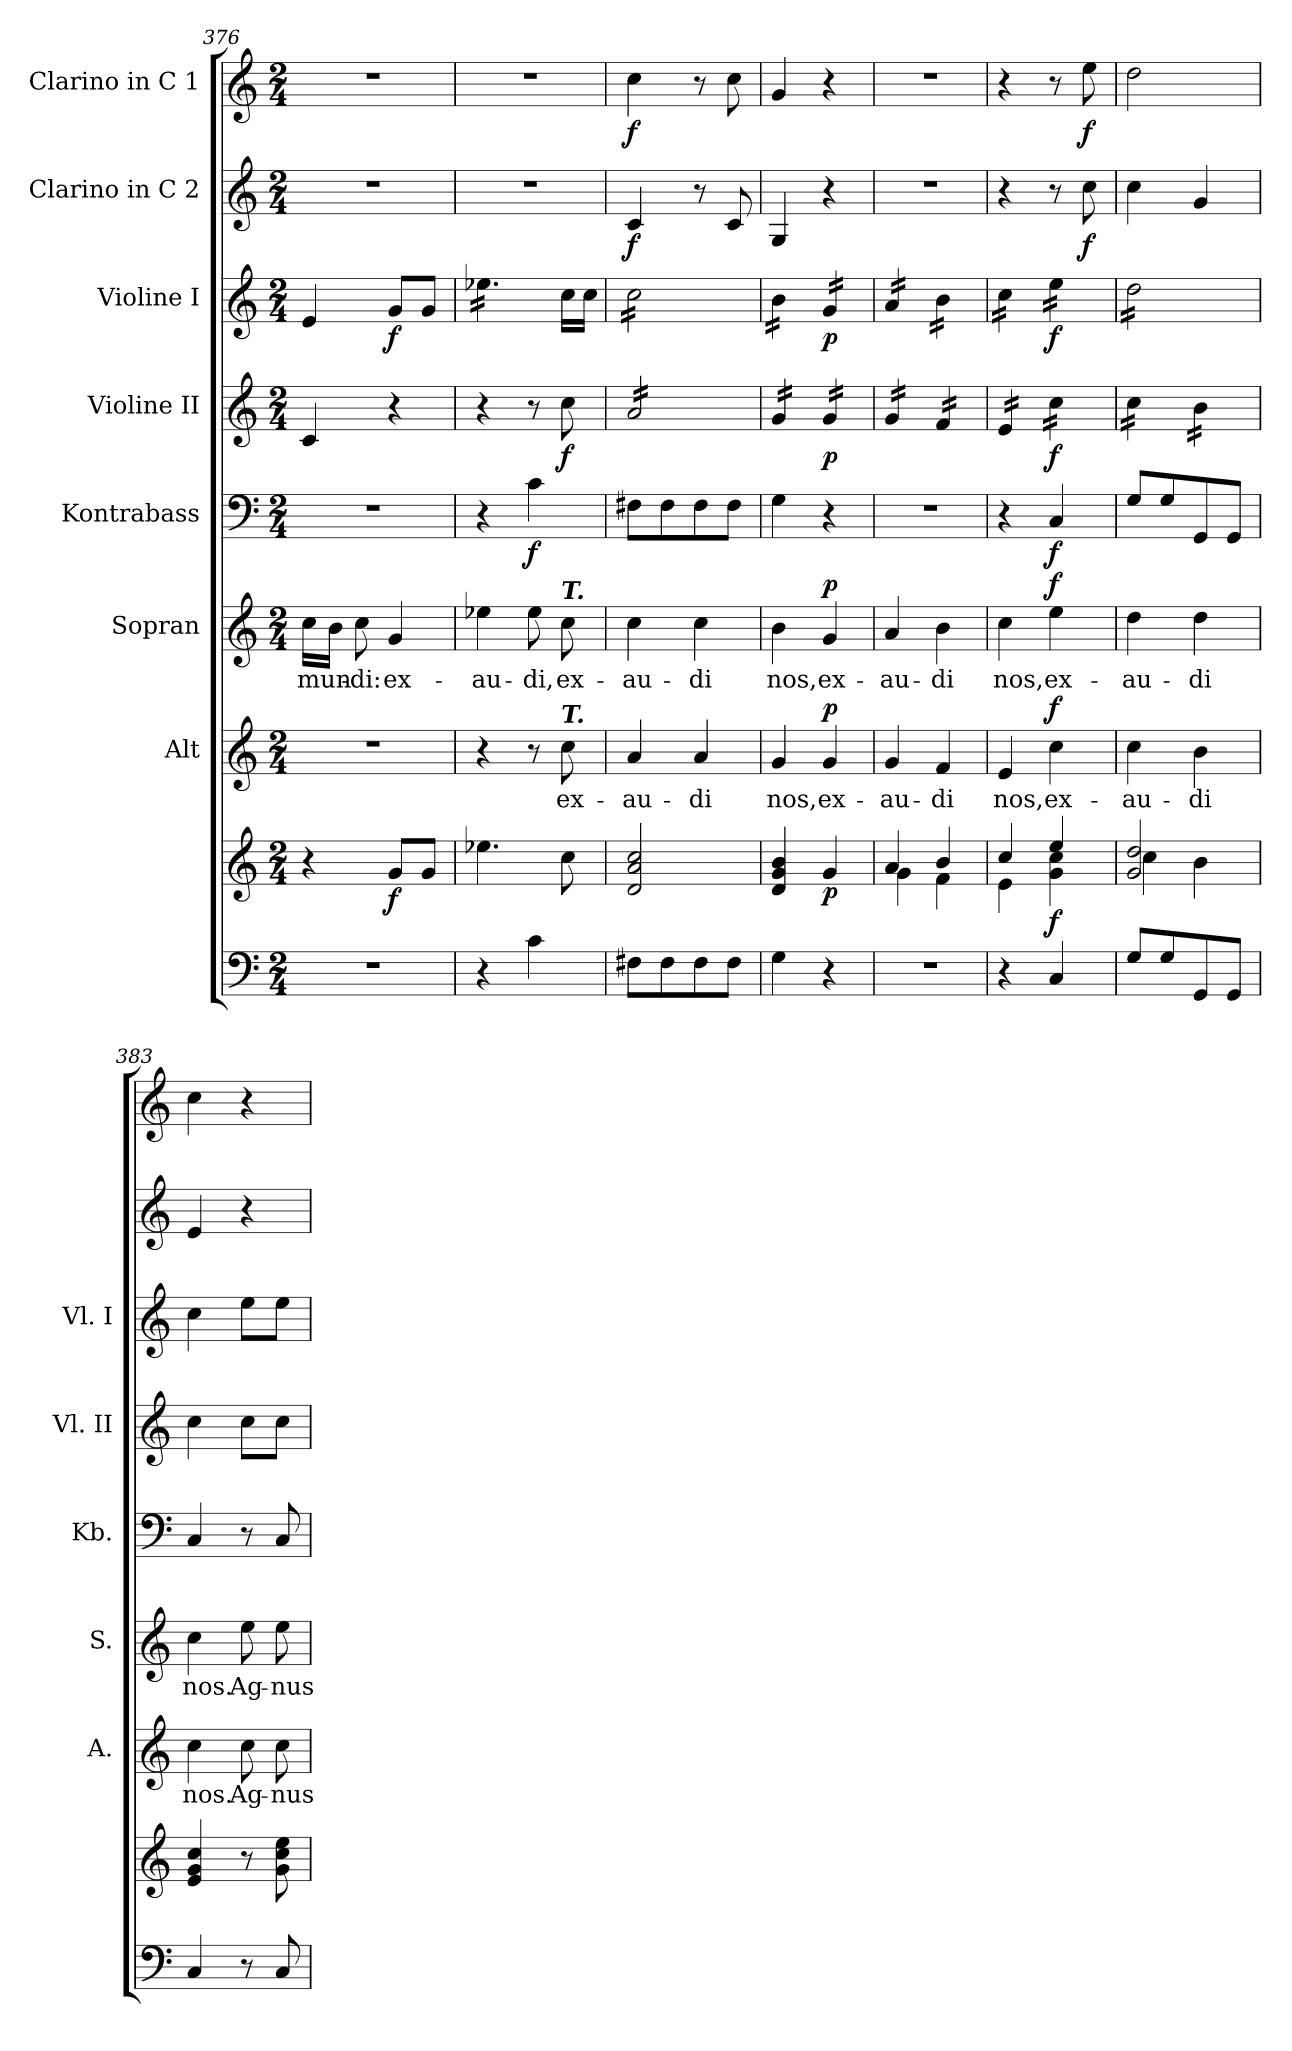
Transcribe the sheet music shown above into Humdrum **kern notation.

**kern	**kern	**dynam	**kern	**text	**dynam	**kern	**text	**dynam	**kern	**dynam	**kern	**dynam	**kern	**dynam	**kern	**dynam	**kern	**dynam
*part8	*part8	*part8	*part7	*part7	*part7	*part6	*part6	*part6	*part5	*part5	*part4	*part4	*part3	*part3	*part2	*part2	*part1	*part1
*staff9	*staff8	*staff8/9	*staff7	*staff7	*staff7	*staff6	*staff6	*staff6	*staff5	*staff5	*staff4	*staff4	*staff3	*staff3	*staff2	*staff2	*staff1	*staff1
*	*	*	*I"Alt	*	*	*I"Sopran	*	*	*I"Kontrabass	*	*I"Violine II	*	*I"Violine I	*	*I"Clarino in C 2	*	*I"Clarino in C 1	*
*	*	*	*I'A.	*	*	*I'S.	*	*	*I'Kb.	*	*I'Vl. II	*	*I'Vl. I	*	*	*	*	*
*clefF4	*clefG2	*	*clefG2	*	*	*clefG2	*	*	*clefF4	*	*clefG2	*	*clefG2	*	*clefG2	*	*clefG2	*
*	*	*	*	*	*	*	*	*	*ITrd7c12	*	*	*	*	*	*	*	*	*
*k[]	*k[]	*	*k[]	*	*	*k[]	*	*	*k[]	*	*k[]	*	*k[]	*	*k[]	*	*k[]	*
*C:	*C:	*	*C:	*	*	*C:	*	*	*C:	*	*C:	*	*C:	*	*C:	*	*C:	*
*M2/4	*M2/4	*	*M2/4	*	*	*M2/4	*	*	*M2/4	*	*M2/4	*	*M2/4	*	*M2/4	*	*M2/4	*
=376	=376	=376	=376	=376	=376	=376	=376	=376	=376	=376	=376	=376	=376	=376	=376	=376	=376	=376
!	!	!	!	!	!	!	!LO:LY:b	!	!	!	!	!	!	!	!	!	!	!
2r	4r	.	2r	.	.	16cc\LL	mun-	.	2r	.	4c/	.	4e/	.	2r	.	2r	.
.	.	.	.	.	.	16b\JJ	.	.	.	.	.	.	.	.	.	.	.	.
!	!	!	!	!	!	!	!LO:LY:b	!	!	!	!	!	!	!	!	!	!	!
.	.	.	.	.	.	8cc\	-di:	.	.	.	.	.	.	.	.	.	.	.
!	!	!LO:DY:b	!	!	!	!	!LO:LY:b	!	!	!	!	!	!	!LO:DY:b	!	!	!	!
.	8g/L	f	.	.	.	4g/	ex-	.	.	.	4r	.	8g/L	f	.	.	.	.
.	8g/J	.	.	.	.	.	.	.	.	.	.	.	8g/J	.	.	.	.	.
!!LO:PB:g=z
=377	=377	=377	=377	=377	=377	=377	=377	=377	=377	=377	=377	=377	=377	=377	=377	=377	=377	=377
!	!	!	!	!	!	!	!LO:LY:b	!	!	!	!	!	!	!	!	!	!	!
*	*	*	*	*	*	*	*	*	*	*	*	*	*tremolo	*	*	*	*	*
4r	4.ee-X\	.	4r	.	.	4ee-X\	-au-	.	4r	.	4r	.	16ee-X\LL	.	2r	.	2r	.
.	.	.	.	.	.	.	.	.	.	.	.	.	16ee-X\	.	.	.	.	.
.	.	.	.	.	.	.	.	.	.	.	.	.	16ee-X\	.	.	.	.	.
.	.	.	.	.	.	.	.	.	.	.	.	.	16ee-X\	.	.	.	.	.
!	!	!	!	!	!	!	!LO:LY:b	!	!	!LO:DY:b	!	!	!	!	!	!	!	!
4c\	.	.	8r	.	.	8ee-\	-di,	.	4C\	f	8r	.	16ee-X\	.	.	.	.	.
.	.	.	.	.	.	.	.	.	.	.	.	.	16ee-X\JJ	.	.	.	.	.
*	*	*	*	*	*	*	*	*	*	*	*	*	*Xtremolo	*	*	*	*	*
!	!	!	!	!	!	!LO:TX:a:Bi:t=T.	!	!	!	!	!	!	!	!	!	!	!	!
!	!	!	!LO:TX:a:Bi:t=T.	!	!	!	!	!	!	!	!	!	!	!	!	!	!	!
!	!	!	!	!LO:LY:b	!	!	!LO:LY:b	!	!	!	!	!LO:DY:b	!	!	!	!	!	!
.	8cc\	.	8cc\	ex-	.	8cc\	ex-	.	.	.	8cc\	f	16cc\LL	.	.	.	.	.
.	.	.	.	.	.	.	.	.	.	.	.	.	16cc\JJ	.	.	.	.	.
=378	=378	=378	=378	=378	=378	=378	=378	=378	=378	=378	=378	=378	=378	=378	=378	=378	=378	=378
!	!	!	!	!LO:LY:b	!	!	!LO:LY:b	!	!	!	!	!	!	!	!	!LO:DY:b	!	!LO:DY:b
*	*	*	*	*	*	*	*	*	*	*	*tremolo	*	*	*	*	*	*	*
*	*	*	*	*	*	*	*	*	*	*	*	*	*tremolo	*	*	*	*	*
8F#X\L	2d/ 2a/ 2cc/	.	4a/	-au-	.	4cc\	-au-	.	8FF#X\L	.	16a/LL	.	16cc\LL	.	4c/	f	4cc\	f
.	.	.	.	.	.	.	.	.	.	.	16a/	.	16cc\	.	.	.	.	.
8F#\	.	.	.	.	.	.	.	.	8FF#\	.	16a/	.	16cc\	.	.	.	.	.
.	.	.	.	.	.	.	.	.	.	.	16a/	.	16cc\	.	.	.	.	.
!	!	!	!	!LO:LY:b	!	!	!LO:LY:b	!	!	!	!	!	!	!	!	!	!	!
8F#\	.	.	4a/	-di	.	4cc\	-di	.	8FF#\	.	16a/	.	16cc\	.	8r	.	8r	.
.	.	.	.	.	.	.	.	.	.	.	16a/	.	16cc\	.	.	.	.	.
8F#\J	.	.	.	.	.	.	.	.	8FF#\J	.	16a/	.	16cc\	.	8c/	.	8cc\	.
.	.	.	.	.	.	.	.	.	.	.	16a/JJ	.	16cc\JJ	.	.	.	.	.
=379	=379	=379	=379	=379	=379	=379	=379	=379	=379	=379	=379	=379	=379	=379	=379	=379	=379	=379
!	!	!	!	!LO:LY:b	!	!	!LO:LY:b	!	!	!	!	!	!	!	!	!	!	!
4G\	4d/ 4g/ 4b/	.	4g/	nos,	.	4b\	nos,	.	4GG\	.	16g/LL	.	16b\LL	.	4G/	.	4g/	.
.	.	.	.	.	.	.	.	.	.	.	16g/	.	16b\	.	.	.	.	.
.	.	.	.	.	.	.	.	.	.	.	16g/	.	16b\	.	.	.	.	.
.	.	.	.	.	.	.	.	.	.	.	16g/JJ	.	16b\JJ	.	.	.	.	.
!	!	!LO:DY:b	!	!LO:LY:b	!LO:DY:a	!	!LO:LY:b	!LO:DY:a	!	!	!	!LO:DY:b	!	!LO:DY:b	!	!	!	!
4r	4g/	p	4g/	ex-	p	4g/	ex-	p	4r	.	16g/LL	p	16g/LL	p	4r	.	4r	.
.	.	.	.	.	.	.	.	.	.	.	16g/	.	16g/	.	.	.	.	.
.	.	.	.	.	.	.	.	.	.	.	16g/	.	16g/	.	.	.	.	.
.	.	.	.	.	.	.	.	.	.	.	16g/JJ	.	16g/JJ	.	.	.	.	.
=380	=380	=380	=380	=380	=380	=380	=380	=380	=380	=380	=380	=380	=380	=380	=380	=380	=380	=380
*	*^	*	*	*	*	*	*	*	*	*	*	*	*	*	*	*	*	*
!	!	!	!	!	!LO:LY:b	!	!	!LO:LY:b	!	!	!	!	!	!	!	!	!	!	!
2r	4a/	4g\	.	4g/	-au-	.	4a/	-au-	.	2r	.	16g/LL	.	16a/LL	.	2r	.	2r	.
.	.	.	.	.	.	.	.	.	.	.	.	16g/	.	16a/	.	.	.	.	.
.	.	.	.	.	.	.	.	.	.	.	.	16g/	.	16a/	.	.	.	.	.
.	.	.	.	.	.	.	.	.	.	.	.	16g/JJ	.	16a/JJ	.	.	.	.	.
!	!	!	!	!	!LO:LY:b	!	!	!LO:LY:b	!	!	!	!	!	!	!	!	!	!	!
.	4b/	4f\	.	4f/	-di	.	4b\	-di	.	.	.	16f/LL	.	16b\LL	.	.	.	.	.
.	.	.	.	.	.	.	.	.	.	.	.	16f/	.	16b\	.	.	.	.	.
.	.	.	.	.	.	.	.	.	.	.	.	16f/	.	16b\	.	.	.	.	.
.	.	.	.	.	.	.	.	.	.	.	.	16f/JJ	.	16b\JJ	.	.	.	.	.
=381	=381	=381	=381	=381	=381	=381	=381	=381	=381	=381	=381	=381	=381	=381	=381	=381	=381	=381	=381
!	!	!	!	!	!LO:LY:b	!	!	!LO:LY:b	!	!	!	!	!	!	!	!	!	!	!
4r	4cc/	4e\	.	4e/	nos,	.	4cc\	nos,	.	4r	.	16e/LL	.	16cc\LL	.	4r	.	4r	.
.	.	.	.	.	.	.	.	.	.	.	.	16e/	.	16cc\	.	.	.	.	.
.	.	.	.	.	.	.	.	.	.	.	.	16e/	.	16cc\	.	.	.	.	.
.	.	.	.	.	.	.	.	.	.	.	.	16e/JJ	.	16cc\JJ	.	.	.	.	.
!	!	!	!LO:DY:a=2	!	!LO:LY:b	!LO:DY:a	!	!LO:LY:b	!LO:DY:a	!	!LO:DY:b	!	!LO:DY:b	!	!LO:DY:b	!	!	!	!
4C/	4ee/	4g\ 4cc\	f	4cc\	ex-	f	4ee\	ex-	f	4CC/	f	16cc\LL	f	16ee\LL	f	8r	.	8r	.
.	.	.	.	.	.	.	.	.	.	.	.	16cc\	.	16ee\	.	.	.	.	.
!	!	!	!	!	!	!	!	!	!	!	!	!	!	!	!	!	!LO:DY:b	!	!LO:DY:b
.	.	.	.	.	.	.	.	.	.	.	.	16cc\	.	16ee\	.	8cc\	f	8ee\	f
.	.	.	.	.	.	.	.	.	.	.	.	16cc\JJ	.	16ee\JJ	.	.	.	.	.
=382	=382	=382	=382	=382	=382	=382	=382	=382	=382	=382	=382	=382	=382	=382	=382	=382	=382	=382	=382
!	!	!	!	!	!LO:LY:b	!	!	!LO:LY:b	!	!	!	!	!	!	!	!	!	!	!
8G/L	2g/ 2dd/	4cc\	.	4cc\	-au-	.	4dd\	-au-	.	8GG/L	.	16cc\LL	.	16dd\LL	.	4cc\	.	2dd\	.
.	.	.	.	.	.	.	.	.	.	.	.	16cc\	.	16dd\	.	.	.	.	.
8G/	.	.	.	.	.	.	.	.	.	8GG/	.	16cc\	.	16dd\	.	.	.	.	.
.	.	.	.	.	.	.	.	.	.	.	.	16cc\JJ	.	16dd\	.	.	.	.	.
!	!	!	!	!	!LO:LY:b	!	!	!LO:LY:b	!	!	!	!	!	!	!	!	!	!	!
8GG/	.	4b\	.	4b\	-di	.	4dd\	-di	.	8GGG/	.	16b\LL	.	16dd\	.	4g/	.	.	.
.	.	.	.	.	.	.	.	.	.	.	.	16b\	.	16dd\	.	.	.	.	.
8GG/J	.	.	.	.	.	.	.	.	.	8GGG/J	.	16b\	.	16dd\	.	.	.	.	.
.	.	.	.	.	.	.	.	.	.	.	.	16b\JJ	.	16dd\JJ	.	.	.	.	.
*	*	*	*	*	*	*	*	*	*	*	*	*	*	*Xtremolo	*	*	*	*	*
*	*	*	*	*	*	*	*	*	*	*	*	*Xtremolo	*	*	*	*	*	*	*
*	*v	*v	*	*	*	*	*	*	*	*	*	*	*	*	*	*	*	*	*
=383	=383	=383	=383	=383	=383	=383	=383	=383	=383	=383	=383	=383	=383	=383	=383	=383	=383	=383
!	!	!	!	!LO:LY:b	!	!	!LO:LY:b	!	!	!	!	!	!	!	!	!	!	!
4C/	4e/ 4g/ 4cc/	.	4cc\	nos.	.	4cc\	nos.	.	4CC/	.	4cc\	.	4cc\	.	4e/	.	4cc\	.
!	!	!	!	!LO:LY:b	!	!	!LO:LY:b	!	!	!	!	!	!	!	!	!	!	!
8r	8r	.	8cc\	Ag-	.	8ee\	Ag-	.	8r	.	8cc\L	.	8ee\L	.	4r	.	4r	.
!	!	!	!	!LO:LY:b	!	!	!LO:LY:b	!	!	!	!	!	!	!	!	!	!	!
8C/	8g\ 8cc\ 8ee\	.	8cc\	-nus	.	8ee\	-nus	.	8CC/	.	8cc\J	.	8ee\J	.	.	.	.	.
=	=	=	=	=	=	=	=	=	=	=	=	=	=	=	=	=	=	=
*-	*-	*-	*-	*-	*-	*-	*-	*-	*-	*-	*-	*-	*-	*-	*-	*-	*-	*-
